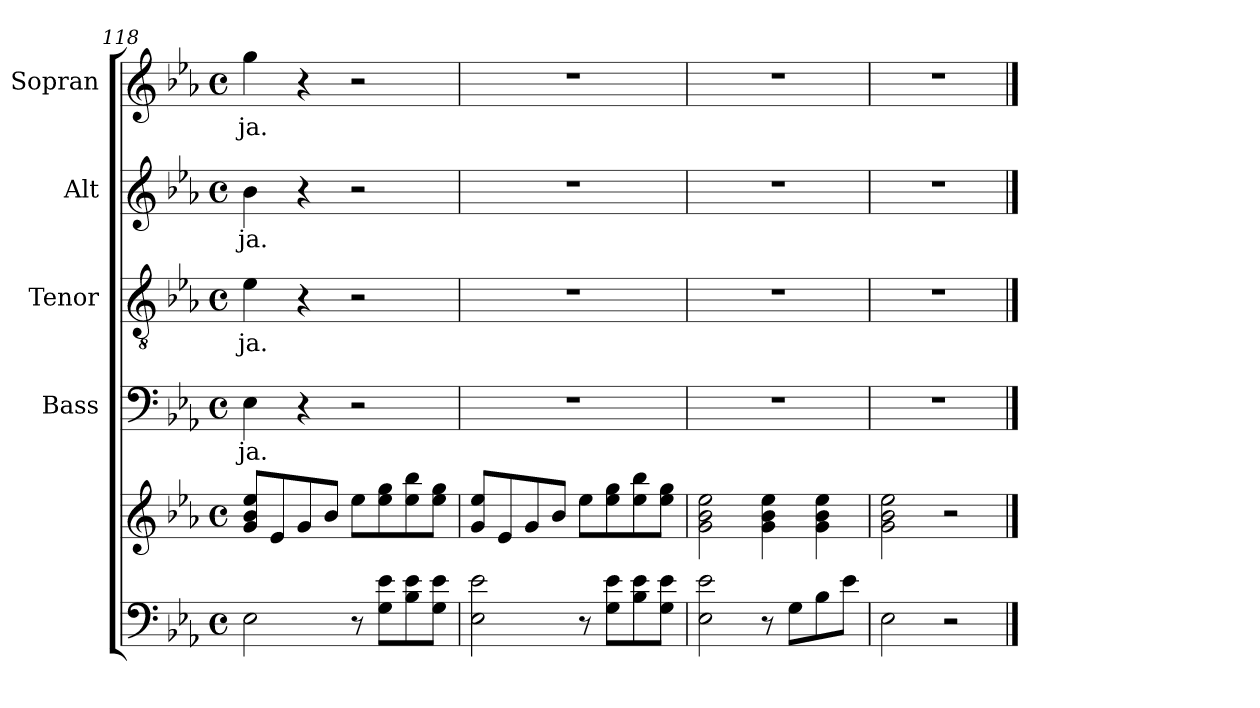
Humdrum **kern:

**kern	**kern	**kern	**text	**kern	**text	**kern	**text	**kern	**text
*part5	*part5	*part4	*part4	*part3	*part3	*part2	*part2	*part1	*part1
*staff6	*staff5	*staff4	*staff4	*staff3	*staff3	*staff2	*staff2	*staff1	*staff1
*	*	*I"Bass	*	*I"Tenor	*	*I"Alt	*	*I"Sopran	*
*	*	*I'B.	*	*I'T.	*	*I'A.	*	*I'S.	*
*clefF4	*clefG2	*clefF4	*	*clefGv2	*	*clefG2	*	*clefG2	*
*k[b-e-a-]	*k[b-e-a-]	*k[b-e-a-]	*	*k[b-e-a-]	*	*k[b-e-a-]	*	*k[b-e-a-]	*
*E-:	*E-:	*E-:	*	*E-:	*	*E-:	*	*E-:	*
*M4/4	*M4/4	*M4/4	*	*M4/4	*	*M4/4	*	*M4/4	*
*met(c)	*met(c)	*met(c)	*	*met(c)	*	*met(c)	*	*met(c)	*
=118	=118	=118	=118	=118	=118	=118	=118	=118	=118
!	!	!	!LO:LY:b	!	!LO:LY:b	!	!LO:LY:b	!	!LO:LY:b
2E-\	8g/ 8b-/ 8ee-/L	4E-\	-ja.	4e-\	-ja.	4b-\	-ja.	4gg\	-ja.
.	8e-/	.	.	.	.	.	.	.	.
.	8g/	4r	.	4r	.	4r	.	4r	.
.	8b-/J	.	.	.	.	.	.	.	.
8r	8ee-\L	2r	.	2r	.	2r	.	2r	.
8G\ 8e-\L	8ee-\ 8gg\	.	.	.	.	.	.	.	.
8B-\ 8e-\	8ee-\ 8bb-\	.	.	.	.	.	.	.	.
8G\ 8e-\J	8ee-\ 8gg\J	.	.	.	.	.	.	.	.
=119	=119	=119	=119	=119	=119	=119	=119	=119	=119
2E-\ 2e-\	8g/ 8ee-/L	1r	.	1r	.	1r	.	1r	.
.	8e-/	.	.	.	.	.	.	.	.
.	8g/	.	.	.	.	.	.	.	.
.	8b-/J	.	.	.	.	.	.	.	.
8r	8ee-\L	.	.	.	.	.	.	.	.
8G\ 8e-\L	8ee-\ 8gg\	.	.	.	.	.	.	.	.
8B-\ 8e-\	8ee-\ 8bb-\	.	.	.	.	.	.	.	.
8G\ 8e-\J	8ee-\ 8gg\J	.	.	.	.	.	.	.	.
=120	=120	=120	=120	=120	=120	=120	=120	=120	=120
2E-\ 2e-\	2g\ 2b-\ 2ee-\	1r	.	1r	.	1r	.	1r	.
8r	4g\ 4b-\ 4ee-\	.	.	.	.	.	.	.	.
8G\L	.	.	.	.	.	.	.	.	.
8B-\	4g\ 4b-\ 4ee-\	.	.	.	.	.	.	.	.
8e-\J	.	.	.	.	.	.	.	.	.
=121	=121	=121	=121	=121	=121	=121	=121	=121	=121
2E-\	2g\ 2b-\ 2ee-\	1r	.	1r	.	1r	.	1r	.
2r	2r	.	.	.	.	.	.	.	.
==	==	==	==	==	==	==	==	==	==
*-	*-	*-	*-	*-	*-	*-	*-	*-	*-
